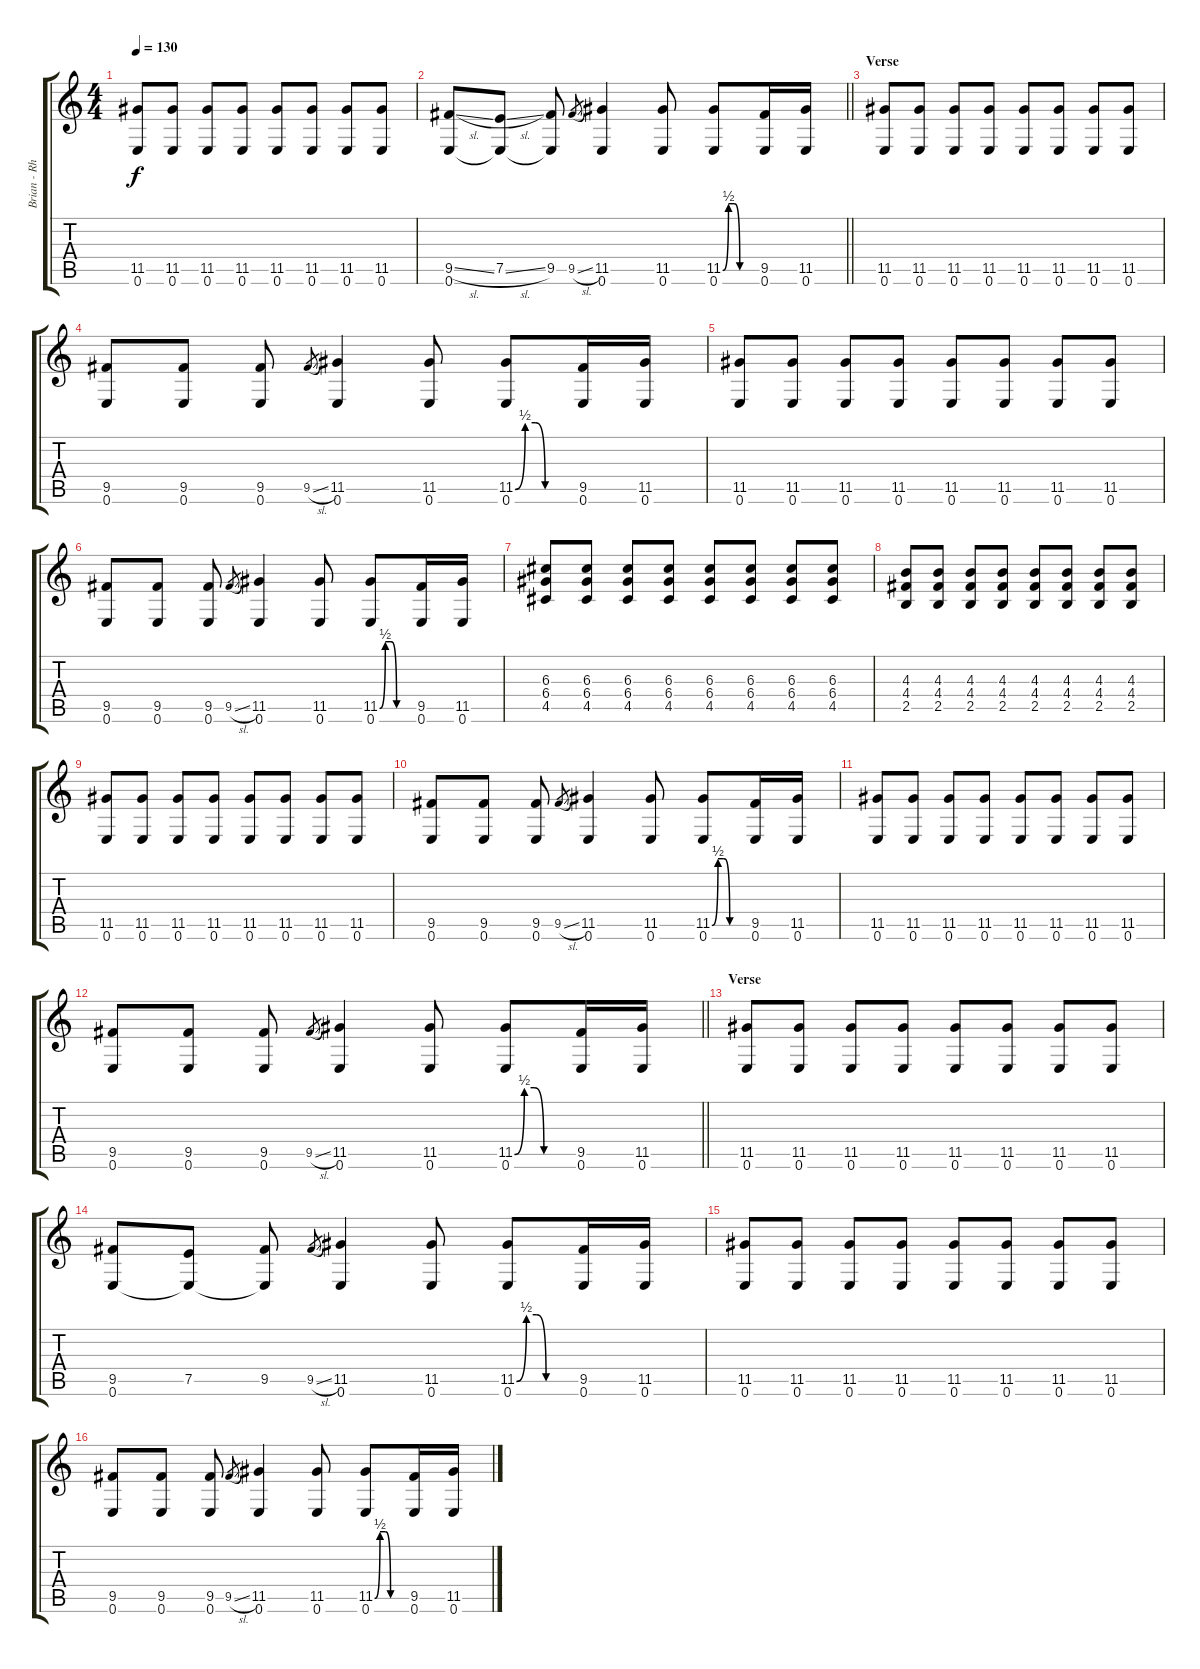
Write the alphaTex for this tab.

\track ("Brian - Rhythm Guitar" "Brian - Rh") {instrument electricguitarjazz}
\staff {score tabs}
\tuning (E4 B3 G3 D3 A2 E2) {hide}
\ts (4 4)
\tempo 130
\clef g2
\ks c
(11.5 0.6).8{dy f} (11.5 0.6).8 (11.5 0.6).8 (11.5 0.6).8 (11.5 0.6).8 (11.5 0.6).8 (11.5 0.6).8 (11.5 0.6).8 |
\barLineRight lightlight
(9.5{sl} 0.6).8 (7.5{sl} 0.6{t}).8 (9.5 0.6{t}).8 9.5{sl}.8{gr} (11.5 0.6).4 (11.5 0.6).8 (11.5{be (custom 0 0 10 2 20 2 30 0 60 0)} 0.6).8 (9.5 0.6).16 (11.5 0.6).16 |
\section ("" "Verse")
(11.5 0.6).8 (11.5 0.6).8 (11.5 0.6).8 (11.5 0.6).8 (11.5 0.6).8 (11.5 0.6).8 (11.5 0.6).8 (11.5 0.6).8 |
(9.5 0.6).8 (9.5 0.6).8 (9.5 0.6).8 9.5{sl}.8{gr} (11.5 0.6).4 (11.5 0.6).8 (11.5{be (custom 0 0 10 2 20 2 30 0 60 0)} 0.6).8 (9.5 0.6).16 (11.5 0.6).16 |
(11.5 0.6).8 (11.5 0.6).8 (11.5 0.6).8 (11.5 0.6).8 (11.5 0.6).8 (11.5 0.6).8 (11.5 0.6).8 (11.5 0.6).8 |
(9.5 0.6).8 (9.5 0.6).8 (9.5 0.6).8 9.5{sl}.8{gr} (11.5 0.6).4 (11.5 0.6).8 (11.5{be (custom 0 0 10 2 20 2 30 0 60 0)} 0.6).8 (9.5 0.6).16 (11.5 0.6).16 |
(6.3 6.4 4.5).8 (6.3 6.4 4.5).8 (6.3 6.4 4.5).8 (6.3 6.4 4.5).8 (6.3 6.4 4.5).8 (6.3 6.4 4.5).8 (6.3 6.4 4.5).8 (6.3 6.4 4.5).8 |
(4.3 4.4 2.5).8 (4.3 4.4 2.5).8 (4.3 4.4 2.5).8 (4.3 4.4 2.5).8 (4.3 4.4 2.5).8 (4.3 4.4 2.5).8 (4.3 4.4 2.5).8 (4.3 4.4 2.5).8 |
(11.5 0.6).8 (11.5 0.6).8 (11.5 0.6).8 (11.5 0.6).8 (11.5 0.6).8 (11.5 0.6).8 (11.5 0.6).8 (11.5 0.6).8 |
(9.5 0.6).8 (9.5 0.6).8 (9.5 0.6).8 9.5{sl}.8{gr} (11.5 0.6).4 (11.5 0.6).8 (11.5{be (custom 0 0 10 2 20 2 30 0 60 0)} 0.6).8 (9.5 0.6).16 (11.5 0.6).16 |
(11.5 0.6).8 (11.5 0.6).8 (11.5 0.6).8 (11.5 0.6).8 (11.5 0.6).8 (11.5 0.6).8 (11.5 0.6).8 (11.5 0.6).8 |
\barLineRight lightlight
(9.5 0.6).8 (9.5 0.6).8 (9.5 0.6).8 9.5{sl}.8{gr} (11.5 0.6).4 (11.5 0.6).8 (11.5{be (custom 0 0 10 2 20 2 30 0 60 0)} 0.6).8 (9.5 0.6).16 (11.5 0.6).16 |
\section ("" "Verse")
(11.5 0.6).8 (11.5 0.6).8 (11.5 0.6).8 (11.5 0.6).8 (11.5 0.6).8 (11.5 0.6).8 (11.5 0.6).8 (11.5 0.6).8 |
(9.5 0.6).8 (7.5 0.6{t}).8 (9.5 0.6{t}).8 9.5{sl}.8{gr} (11.5 0.6).4 (11.5 0.6).8 (11.5{be (custom 0 0 10 2 20 2 30 0 60 0)} 0.6).8 (9.5 0.6).16 (11.5 0.6).16 |
(11.5 0.6).8 (11.5 0.6).8 (11.5 0.6).8 (11.5 0.6).8 (11.5 0.6).8 (11.5 0.6).8 (11.5 0.6).8 (11.5 0.6).8 |
(9.5 0.6).8 (9.5 0.6).8 (9.5 0.6).8 9.5{sl}.8{gr} (11.5 0.6).4 (11.5 0.6).8 (11.5{be (custom 0 0 10 2 20 2 30 0 60 0)} 0.6).8 (9.5 0.6).16 (11.5 0.6).16
